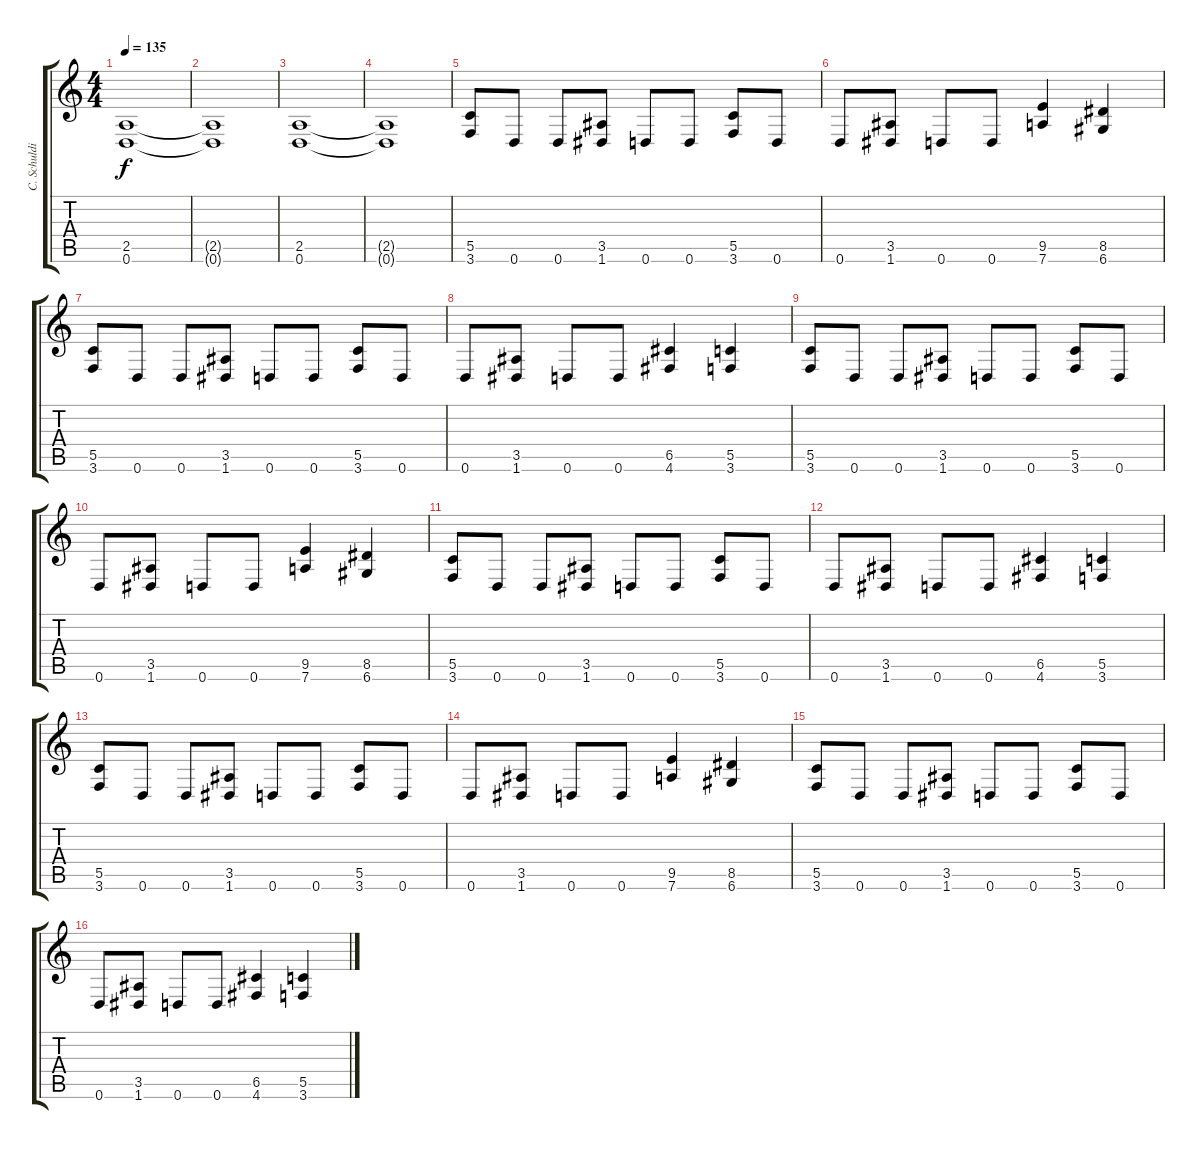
\track ("C. Schuldiner" "C. Schuldi") {instrument distortionguitar}
\staff {score tabs}
\tuning (D4 A3 F3 C3 G2 D2) {hide}
\ts (4 4)
\tempo 140
\tempo 135
\clef g2
\ks c
(2.5 0.6).1{dy f} |
(2.5{t} 0.6{t}).1 |
(2.5 0.6).1 |
(2.5{t} 0.6{t}).1 |
(5.5 3.6).8 0.6.8 0.6.8 (3.5 1.6).8 0.6.8 0.6.8 (5.5 3.6).8 0.6.8 |
0.6.8 (3.5 1.6).8 0.6.8 0.6.8 (9.5 7.6).4 (8.5 6.6).4 |
(5.5 3.6).8 0.6.8 0.6.8 (3.5 1.6).8 0.6.8 0.6.8 (5.5 3.6).8 0.6.8 |
0.6.8 (3.5 1.6).8 0.6.8 0.6.8 (6.5 4.6).4 (5.5 3.6).4 |
(5.5 3.6).8 0.6.8 0.6.8 (3.5 1.6).8 0.6.8 0.6.8 (5.5 3.6).8 0.6.8 |
0.6.8 (3.5 1.6).8 0.6.8 0.6.8 (9.5 7.6).4 (8.5 6.6).4 |
(5.5 3.6).8 0.6.8 0.6.8 (3.5 1.6).8 0.6.8 0.6.8 (5.5 3.6).8 0.6.8 |
0.6.8 (3.5 1.6).8 0.6.8 0.6.8 (6.5 4.6).4 (5.5 3.6).4 |
(5.5 3.6).8 0.6.8 0.6.8 (3.5 1.6).8 0.6.8 0.6.8 (5.5 3.6).8 0.6.8 |
0.6.8 (3.5 1.6).8 0.6.8 0.6.8 (9.5 7.6).4 (8.5 6.6).4 |
(5.5 3.6).8 0.6.8 0.6.8 (3.5 1.6).8 0.6.8 0.6.8 (5.5 3.6).8 0.6.8 |
0.6.8 (3.5 1.6).8 0.6.8 0.6.8 (6.5 4.6).4 (5.5 3.6).4
